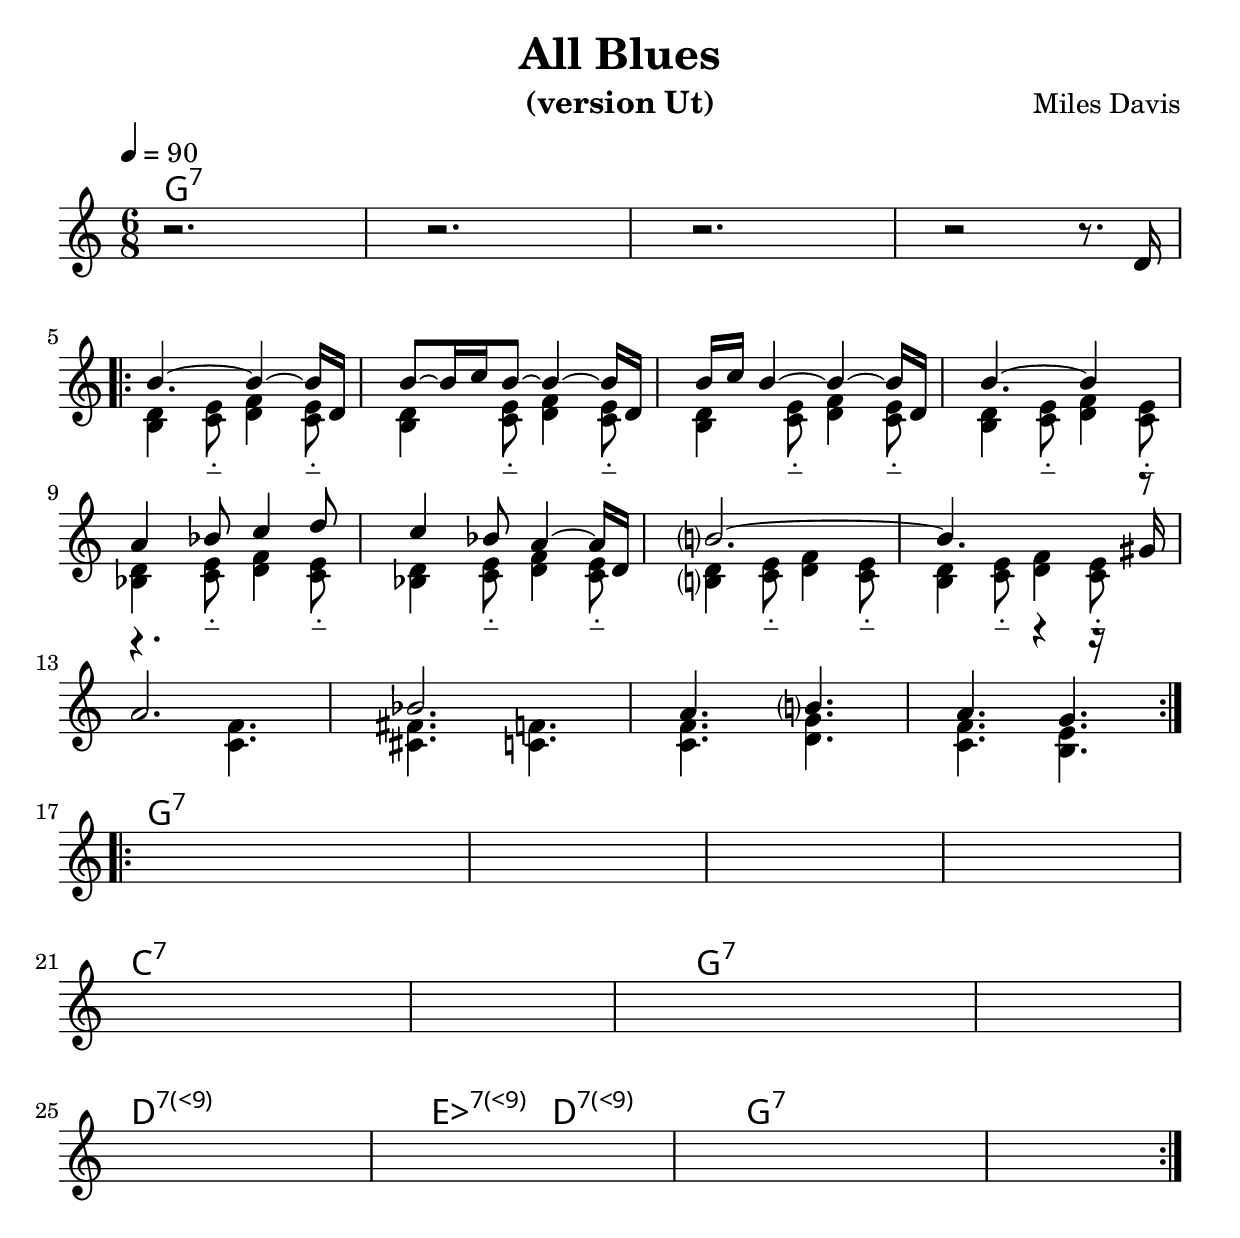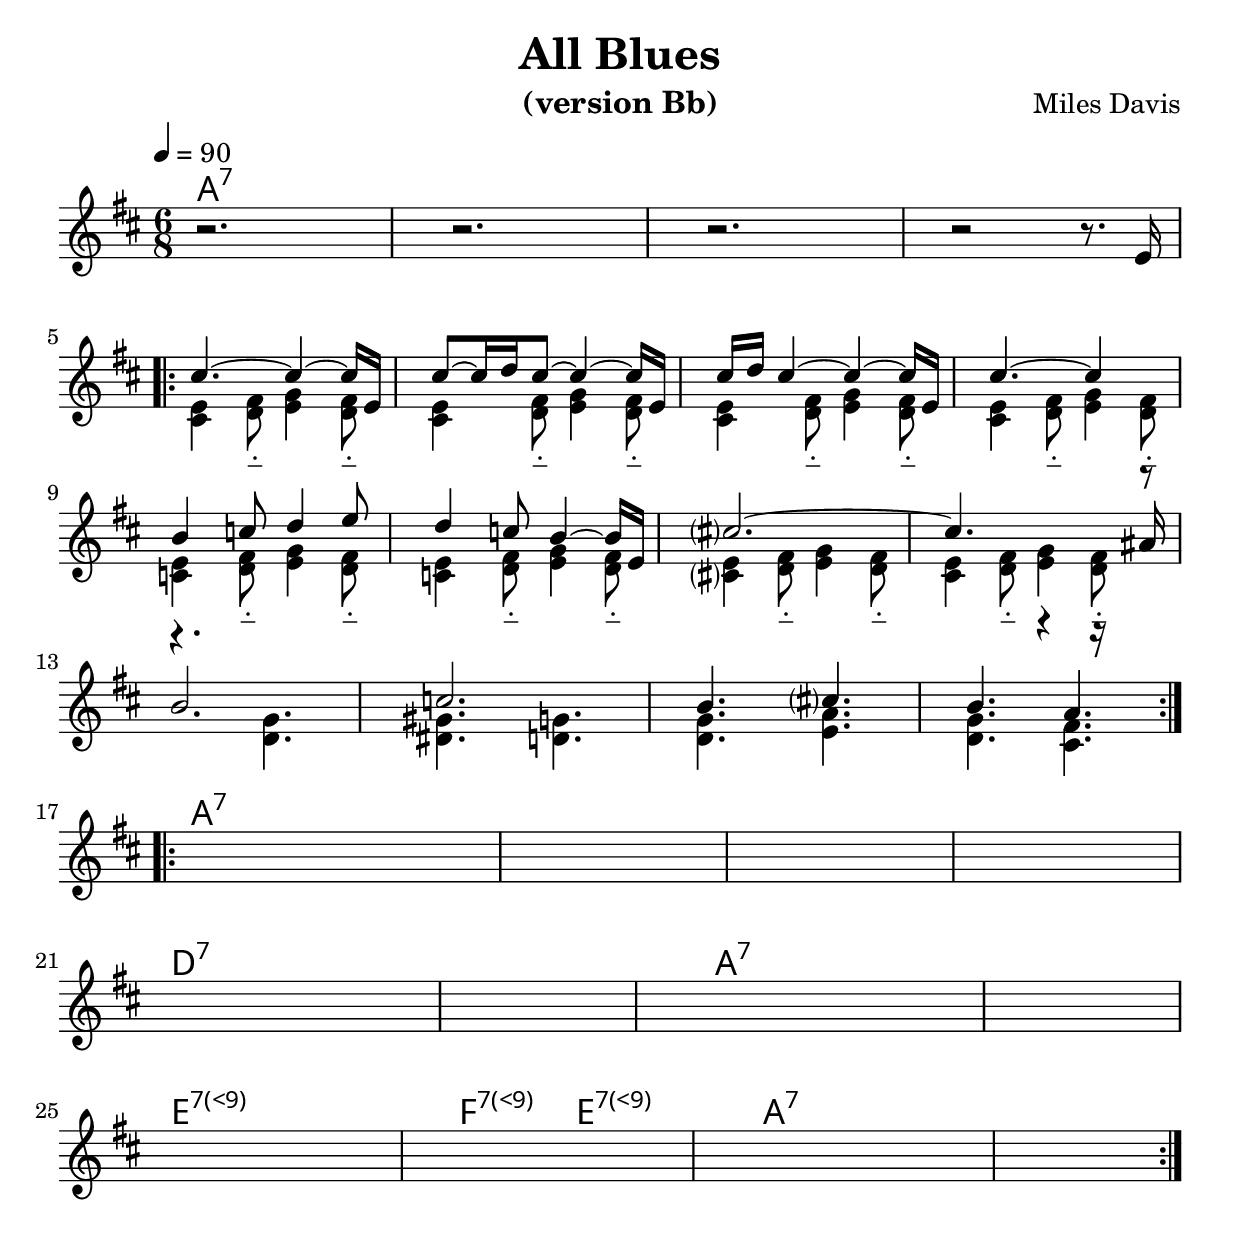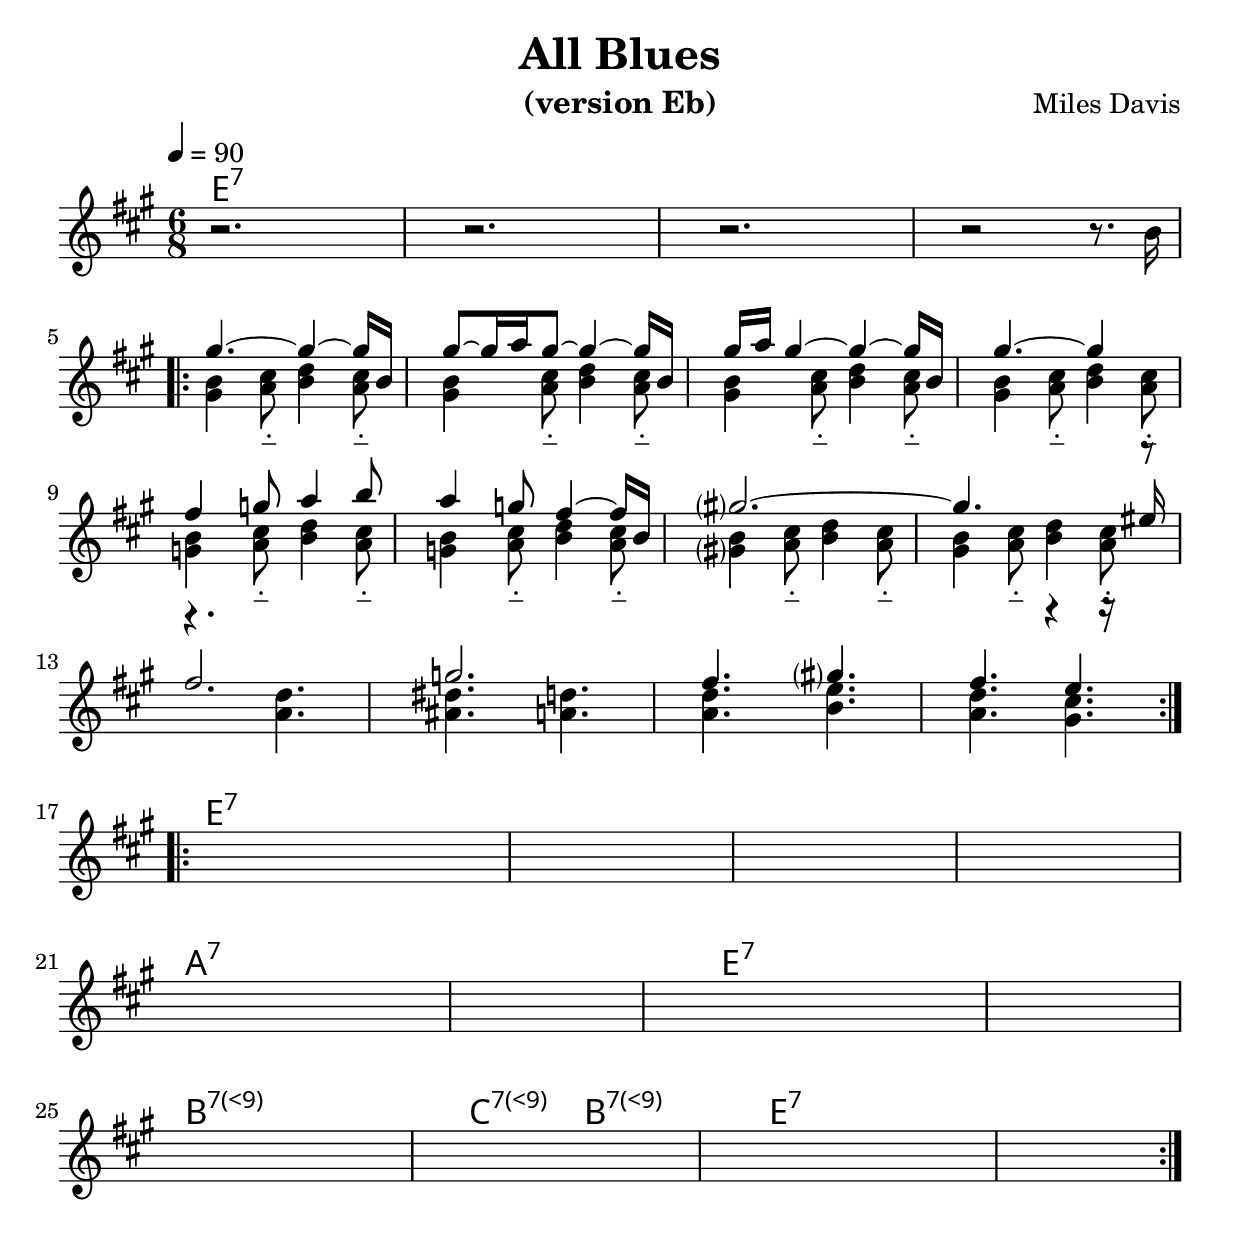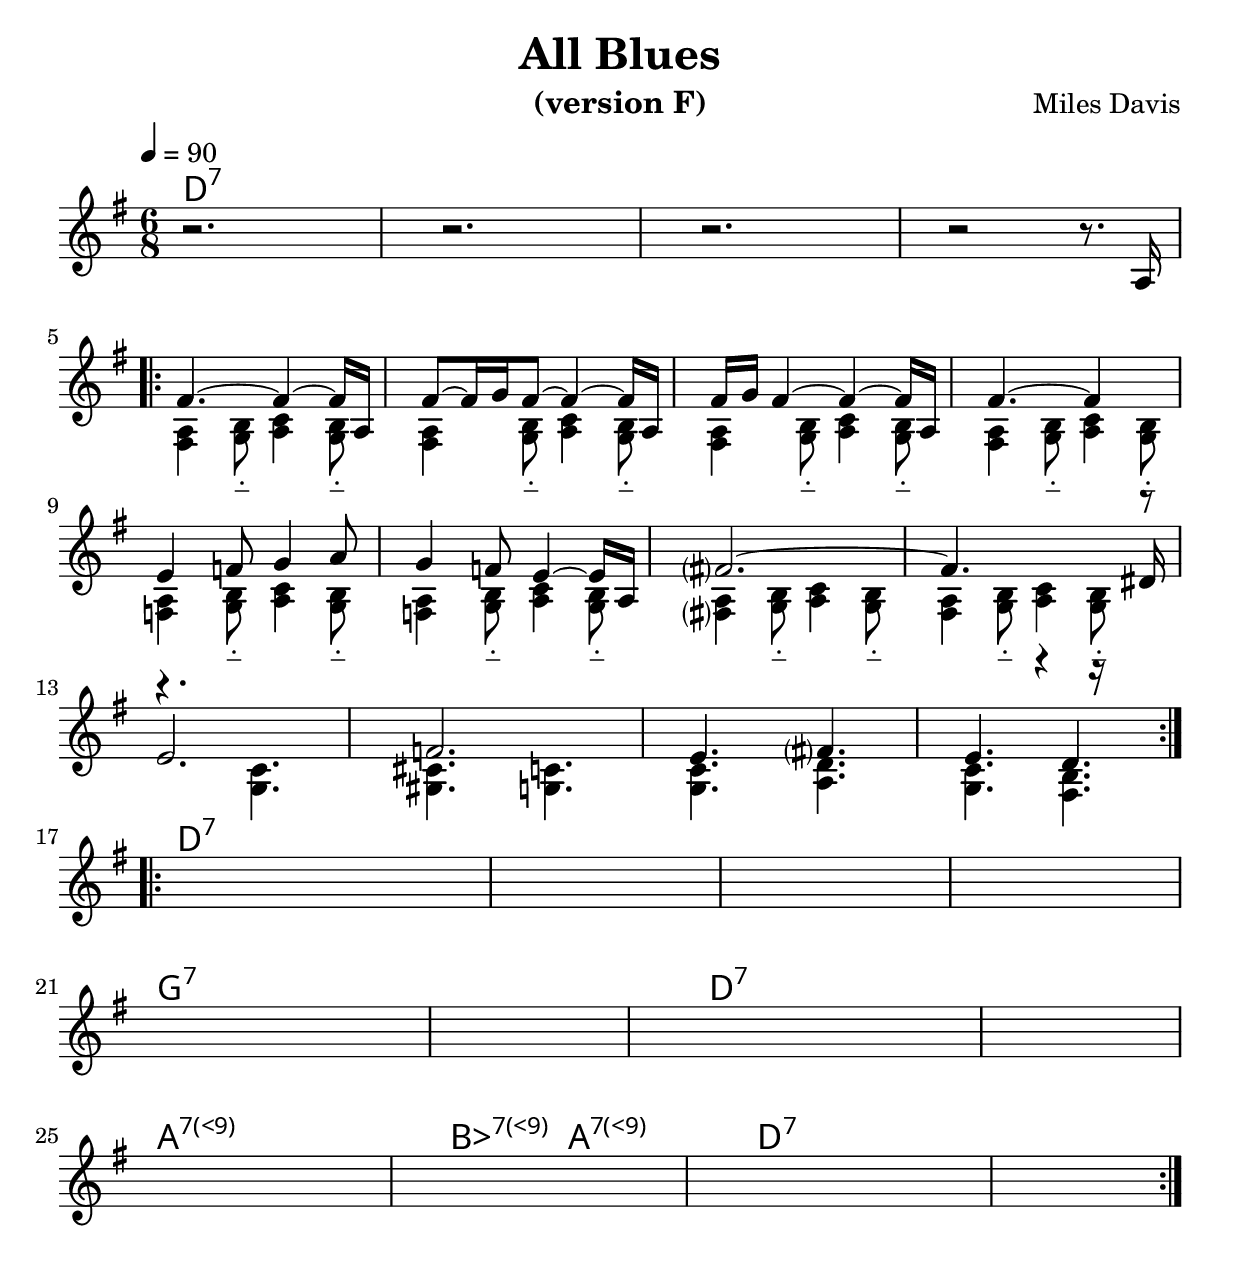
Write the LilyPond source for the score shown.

% Created on Sun Mar 14 14:57:14 CET 2010

\version "2.20.0"


#(set-global-staff-size 24)

#(set-default-paper-size "a4")


\include "utils/AccordsJazzDefs.ly"


\paper { indent = 0\cm} 




\header {

	title = "All Blues" 

 	composer = "Miles Davis"

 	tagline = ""

}



accords = \chords {

	g2.:7 s s s

	\repeat volta 2 {

		\repeat unfold 12 {s2.}
	}

	\repeat volta 2 {

		g:7 s s s \break

		c:7 s g:7 s \break

		d:7.9+ es4.:7.9+ d:7.9+ g2.:7 s
	}
}


theme = \new Staff {

		\time 6/8

	\tempo 4 = 90

	\set Staff.midiInstrument = "violin"

	\key c \major
	\clef treble
	\accidentalStyle modern-cautionary
	\relative c' { 	
		\accidentalStyle modern-cautionary

 % Type notes here

 r2. r r r2 r8. d16 \break

 \repeat volta 2 {

 	 <<{  \stemDown

 	 	 \repeat unfold 4 {<b d>4 <c e>8__ <d f>4 <c e>8__}

 	 	 \break

 	 \repeat unfold 2 {<bes d>4 <c e>8__ <d f>4 <c e>8__}

 	 \repeat unfold 2 {<b d>4 <c e>8__ <d f>4 <c e>8__}

 	 \break

 	 r4. <c f> <cis fis> <c f>

 	 <c f> <d g> <c f> <b e>
 	 }\\

 	 { \stemUp \tieUp

 	 b'4.~ b4~ b16 d, b'8~ b16 c b8~ b4~ b16 d,

 	 b' c b4~ b~ b16 d, b'4.~ b4 r8

 	 a4 bes8 c4 d8 c4 bes8 a4~ a16 d, b'2.~ b4. r4 r16 gis

 	 a2. bes a4. b a g }>>
 }

		\break

		\repeat volta 2 {

		\repeat unfold 12 {s2.}
		}
}
}


\include "utils/books.ly"